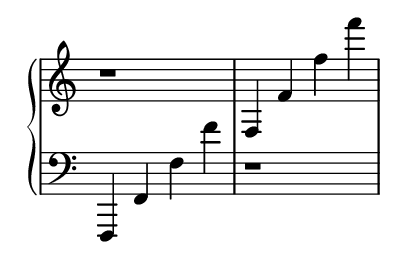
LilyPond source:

\version "2.18.2"

#(set! paper-alist (cons '("my size" . (cons (* 2.75 in) (* 1.75 in))) paper-alist))
\include "../grand-paper.ly"

\score {
  \new GrandStaff <<
    \new Staff \with {
      \remove "Time_signature_engraver"
      \clef treble
    } {
      r1
      f4 f' f'' f'''
    }
    \new Staff \with {
      \remove "Time_signature_engraver"
      \clef bass
    } {
      f,,4 f, f f'
      r1
    } 
  >>
}
